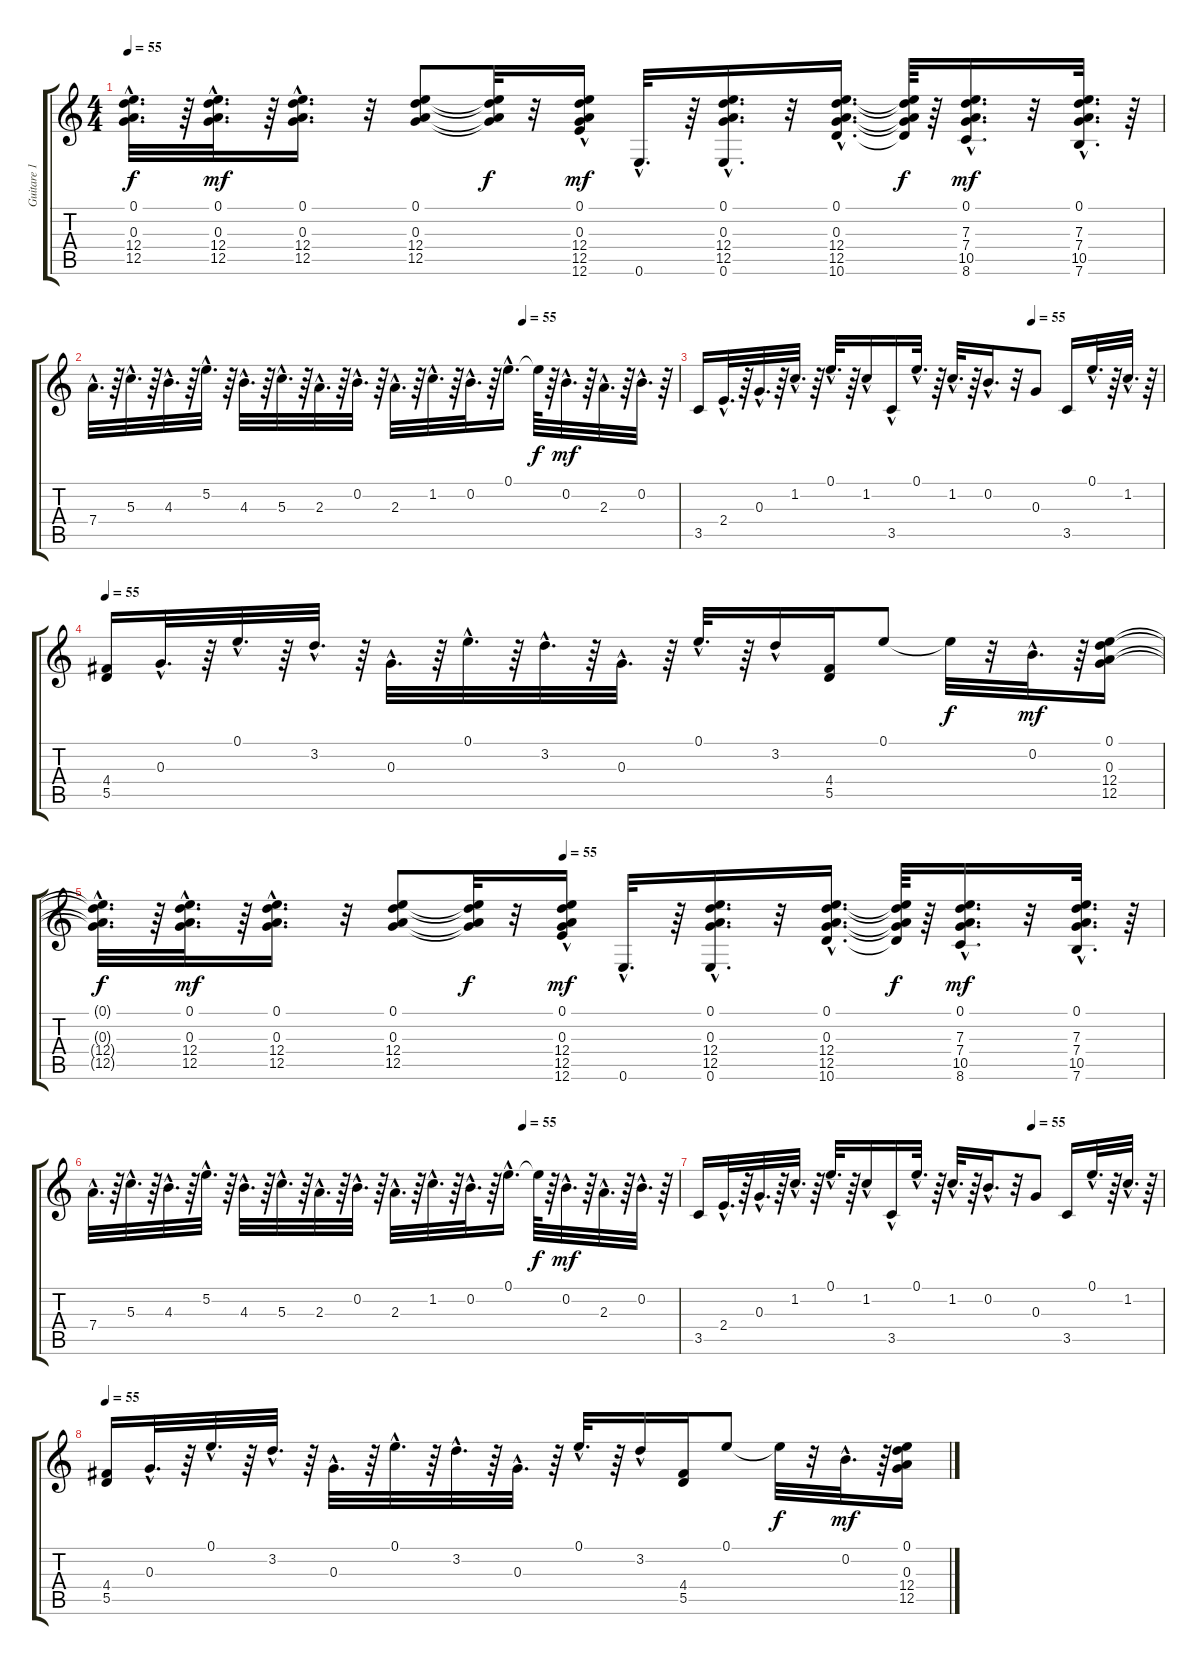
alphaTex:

\track ("Guitare 1" "Guitare 1") {instrument acousticguitarnylon}
\staff {score tabs}
\tuning (E4 B3 G3 D3 A2 E2) {hide}
\ts (4 4)
\tempo 55
\clef g2
\ks c
(0.1{hac t} 0.3{hac t} 12.4{hac t} 12.5{hac t}).32{d dy f} r.64 (0.1{hac} 0.3{hac} 12.4{hac} 12.5{hac}).32{d dy mf} r.64 (0.1{hac} 0.3{hac} 12.4{hac} 12.5{hac}).16{d} r.32 (0.1 0.3 12.4 12.5).8 (0.1{t} 0.3{t} 12.4{t} 12.5{t}).32{dy f} r.32 (0.1{hac} 0.3{hac} 12.4{hac} 12.5{hac} 12.6{hac}).16{dy mf} 0.6{hac}.32{d} r.64 (0.1{hac} 0.3{hac} 12.4{hac} 12.5{hac} 0.6{hac}).16{d} r.32 (0.1{hac} 0.3{hac} 12.4{hac} 12.5{hac} 10.6{hac}).16{d} (0.1{t} 0.3{t} 12.4{t} 12.5{t} 10.6{t}).64{dy f} r.64 (0.1{hac} 7.3{hac} 7.4{hac} 10.5{hac} 8.6{hac}).16{d dy mf} r.32 (0.1{hac} 7.3{hac} 7.4{hac} 10.5{hac} 7.6{hac}).32{d} r.64 |
\tempo (55 0.734375)
7.4{hac}.32{d} r.64 5.3{hac}.32{d} r.64 4.3{hac}.32{d} r.64 5.2{hac}.32{d} r.64 4.3{hac}.32{d} r.64 5.3{hac}.32{d} r.64 2.3{hac}.32{d} r.64 0.2{hac}.32{d} r.64 2.3{hac}.32{d} r.64 1.2{hac}.32{d} r.64 0.2{hac}.32{d} r.64 0.1{hac}.16{d} 0.1{t}.64{dy f} r.64 0.2{hac}.32{d dy mf} r.64 2.3{hac}.32{d} r.64 0.2{hac}.32{d} r.64 |
\tempo (55 0.71875)
3.5.16 2.4{hac}.32{d} r.64 0.3{hac}.32{d} r.64 1.2{hac}.32{d} r.64 0.1{hac}.32{d} r.64 1.2{hac}.16 3.5{hac}.16 0.1{hac}.32{d} r.64 1.2{hac}.32{d} r.64 0.2{hac}.16{d} r.32 0.3.8 3.5.16 0.1{hac}.32{d} r.64 1.2{hac}.32{d} r.64 |
\tempo 55
(4.4 5.5).16 0.3{hac}.32{d} r.64 0.1{hac}.32{d} r.64 3.2{hac}.32{d} r.64 0.3{hac}.32{d} r.64 0.1{hac}.32{d} r.64 3.2{hac}.32{d} r.64 0.3{hac}.32{d} r.64 0.1{hac}.32{d} r.64 3.2{hac}.16 (4.4 5.5).16 0.1.8 0.1{t}.32{dy f} r.32 0.2{hac}.32{d dy mf} r.64 (0.1 0.3 12.4 12.5).16 |
\tempo (55 0.4375)
(0.1{hac t} 0.3{hac t} 12.4{hac t} 12.5{hac t}).32{d dy f} r.64 (0.1{hac} 0.3{hac} 12.4{hac} 12.5{hac}).32{d dy mf} r.64 (0.1{hac} 0.3{hac} 12.4{hac} 12.5{hac}).16{d} r.32 (0.1 0.3 12.4 12.5).8 (0.1{t} 0.3{t} 12.4{t} 12.5{t}).32{dy f} r.32 (0.1{hac} 0.3{hac} 12.4{hac} 12.5{hac} 12.6{hac}).16{dy mf} 0.6{hac}.32{d} r.64 (0.1{hac} 0.3{hac} 12.4{hac} 12.5{hac} 0.6{hac}).16{d} r.32 (0.1{hac} 0.3{hac} 12.4{hac} 12.5{hac} 10.6{hac}).16{d} (0.1{t} 0.3{t} 12.4{t} 12.5{t} 10.6{t}).64{dy f} r.64 (0.1{hac} 7.3{hac} 7.4{hac} 10.5{hac} 8.6{hac}).16{d dy mf} r.32 (0.1{hac} 7.3{hac} 7.4{hac} 10.5{hac} 7.6{hac}).32{d} r.64 |
\tempo (55 0.734375)
7.4{hac}.32{d} r.64 5.3{hac}.32{d} r.64 4.3{hac}.32{d} r.64 5.2{hac}.32{d} r.64 4.3{hac}.32{d} r.64 5.3{hac}.32{d} r.64 2.3{hac}.32{d} r.64 0.2{hac}.32{d} r.64 2.3{hac}.32{d} r.64 1.2{hac}.32{d} r.64 0.2{hac}.32{d} r.64 0.1{hac}.16{d} 0.1{t}.64{dy f} r.64 0.2{hac}.32{d dy mf} r.64 2.3{hac}.32{d} r.64 0.2{hac}.32{d} r.64 |
\tempo (55 0.71875)
3.5.16 2.4{hac}.32{d} r.64 0.3{hac}.32{d} r.64 1.2{hac}.32{d} r.64 0.1{hac}.32{d} r.64 1.2{hac}.16 3.5{hac}.16 0.1{hac}.32{d} r.64 1.2{hac}.32{d} r.64 0.2{hac}.16{d} r.32 0.3.8 3.5.16 0.1{hac}.32{d} r.64 1.2{hac}.32{d} r.64 |
\tempo 55
(4.4 5.5).16 0.3{hac}.32{d} r.64 0.1{hac}.32{d} r.64 3.2{hac}.32{d} r.64 0.3{hac}.32{d} r.64 0.1{hac}.32{d} r.64 3.2{hac}.32{d} r.64 0.3{hac}.32{d} r.64 0.1{hac}.32{d} r.64 3.2{hac}.16 (4.4 5.5).16 0.1.8 0.1{t}.32{dy f} r.32 0.2{hac}.32{d dy mf} r.64 (0.1 0.3 12.4 12.5).16
